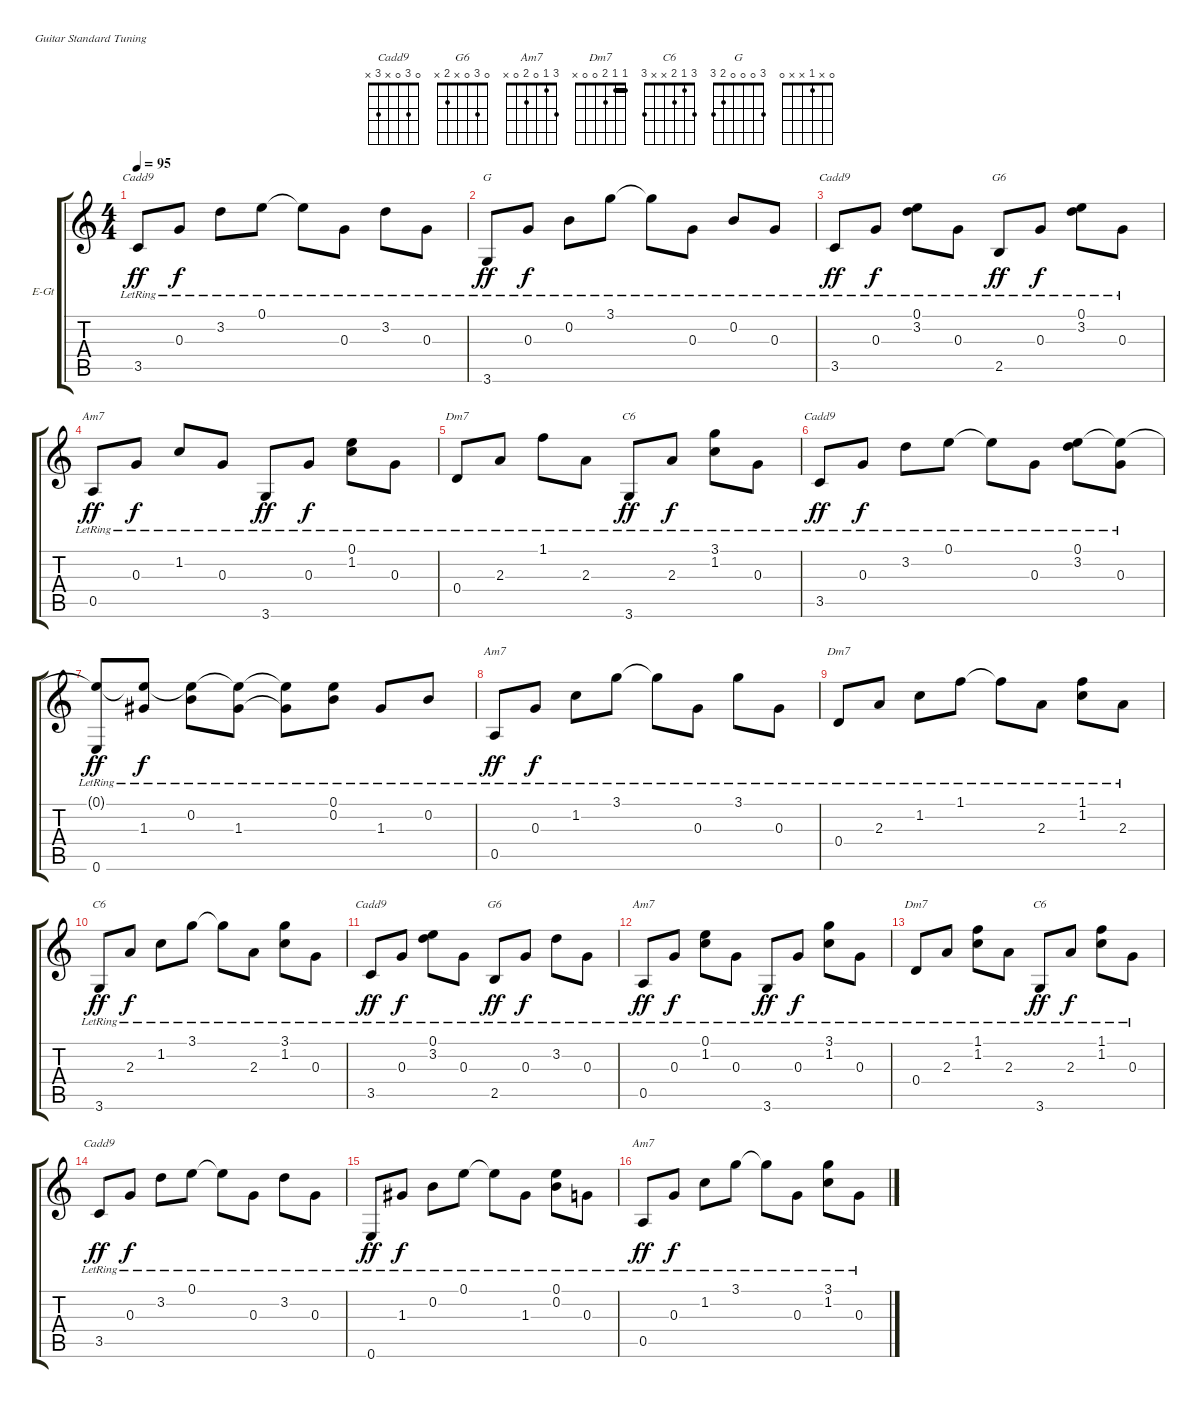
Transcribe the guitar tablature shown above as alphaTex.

\bracketExtendMode groupsimilarinstruments
\firstSystemTrackNameOrientation horizontal
\otherSystemsTrackNameOrientation horizontal
\track ("gt1" "E-Gt") {instrument electricguitarjazz}
\staff {score tabs}
\tuning (E4 B3 G3 D3 A2 E2)
\chord ("Cadd9" 0 3 0 x 3 x)
\chord ("G6" 0 3 0 x 2 x)
\chord ("Am7" 3 1 0 2 0 x)
\chord ("Dm7" 1 1 2 0 0 x) {barre 1}
\chord ("C6" 3 1 2 x x 3)
\chord ("G" 3 0 0 0 2 3)
\chord ("" 0 x 1 x x 0)
\ts (4 4)
\tempo 95
\clef g2
\scale
1.11728
\ks c
3.5{lr}.8{ch "Cadd9" dy ff} 0.3{lr}.8{dy f} 3.2{lr}.8 0.1{lr}.8 0.1{lr t}.8 0.3{lr}.8 3.2{lr}.8 0.3{lr}.8 |
\scale
0.960908 3.6{lr}.8{ch "G" dy ff} 0.3{lr}.8{dy f} 0.2{lr}.8 3.1{lr}.8 3.1{lr t}.8 0.3{lr}.8 0.2{lr}.8 0.3{lr}.8 |
\scale
0.960908 3.5{lr}.8{ch "Cadd9" dy ff} 0.3{lr}.8{dy f} (0.1{lr} 3.2{lr}).8 0.3{lr}.8 2.5{lr}.8{ch "G6" dy ff} 0.3{lr}.8{dy f} (0.1{lr} 3.2{lr}).8 0.3{lr}.8 |
\scale
0.960908 0.5{lr}.8{ch "Am7" dy ff} 0.3{lr}.8{dy f} 1.2{lr}.8 0.3{lr}.8 3.6{lr}.8{dy ff} 0.3{lr}.8{dy f} (0.1{lr} 1.2{lr}).8 0.3{lr}.8 |
\scale
1.11728 0.4{lr}.8{ch "Dm7"} 2.3{lr}.8 1.1{lr}.8 2.3{lr}.8 3.6{lr}.8{ch "C6" dy ff} 2.3{lr}.8{dy f} (3.1{lr} 1.2{lr}).8 0.3{lr}.8 |
\scale
0.960908 3.5{lr}.8{ch "Cadd9" dy ff} 0.3{lr}.8{dy f} 3.2{lr}.8 0.1{lr}.8 0.1{lr t}.8 0.3{lr}.8 (0.1{lr} 3.2{lr}).8 (0.3{lr} 0.1{lr t}).8 |
\scale
0.960908 (0.6{lr} 0.1{lr t}).8{ch "" dy ff} (1.3{lr} 0.1{lr t}).8{dy f} (0.2{lr} 0.1{lr t}).8 (1.3{lr} 0.1{lr t}).8 (0.1{lr t} 1.3{lr t}).8 (0.1{lr} 0.2{lr}).8 1.3{lr}.8 0.2{lr}.8 |
\scale
0.960908 0.5{lr}.8{ch "Am7" dy ff} 0.3{lr}.8{dy f} 1.2{lr}.8 3.1{lr}.8 3.1{lr t}.8 0.3{lr}.8 3.1{lr}.8 0.3{lr}.8 |
\scale
1.11728 0.4{lr}.8{ch "Dm7"} 2.3{lr}.8 1.2{lr}.8 1.1{lr}.8 1.1{lr t}.8 2.3{lr}.8 (1.1{lr} 1.2{lr}).8 2.3{lr}.8 |
\scale
0.960908 3.6{lr}.8{ch "C6" dy ff} 2.3{lr}.8{dy f} 1.2{lr}.8 3.1{lr}.8 3.1{lr t}.8 2.3{lr}.8 (3.1{lr} 1.2{lr}).8 0.3{lr}.8 |
\scale
0.960908 3.5{lr}.8{ch "Cadd9" dy ff} 0.3{lr}.8{dy f} (0.1{lr} 3.2{lr}).8 0.3{lr}.8 2.5{lr}.8{ch "G6" dy ff} 0.3{lr}.8{dy f} 3.2{lr}.8 0.3{lr}.8 |
\scale
0.960908 0.5{lr}.8{ch "Am7" dy ff} 0.3{lr}.8{dy f} (0.1{lr} 1.2{lr}).8 0.3{lr}.8 3.6{lr}.8{dy ff} 0.3{lr}.8{dy f} (3.1{lr} 1.2{lr}).8 0.3{lr}.8 |
\scale
1.11728 0.4{lr}.8{ch "Dm7"} 2.3{lr}.8 (1.1{lr} 1.2{lr}).8 2.3{lr}.8 3.6{lr}.8{ch "C6" dy ff} 2.3{lr}.8{dy f} (1.1{lr} 1.2{lr}).8 0.3{lr}.8 |
\scale
0.960908 3.5{lr}.8{ch "Cadd9" dy ff} 0.3{lr}.8{dy f} 3.2{lr}.8 0.1{lr}.8 0.1{lr t}.8 0.3{lr}.8 3.2{lr}.8 0.3{lr}.8 |
\scale
0.960908 0.6{lr}.8{ch "" dy ff} 1.3{lr}.8{dy f} 0.2{lr}.8 0.1{lr}.8 0.1{lr t}.8 1.3{lr}.8 (0.1{lr} 0.2{lr}).8 0.3{lr}.8 |
\scale
0.960908 0.5{lr}.8{ch "Am7" dy ff} 0.3{lr}.8{dy f} 1.2{lr}.8 3.1{lr}.8 3.1{lr t}.8 0.3{lr}.8 (3.1{lr} 1.2{lr}).8 0.3{lr}.8
